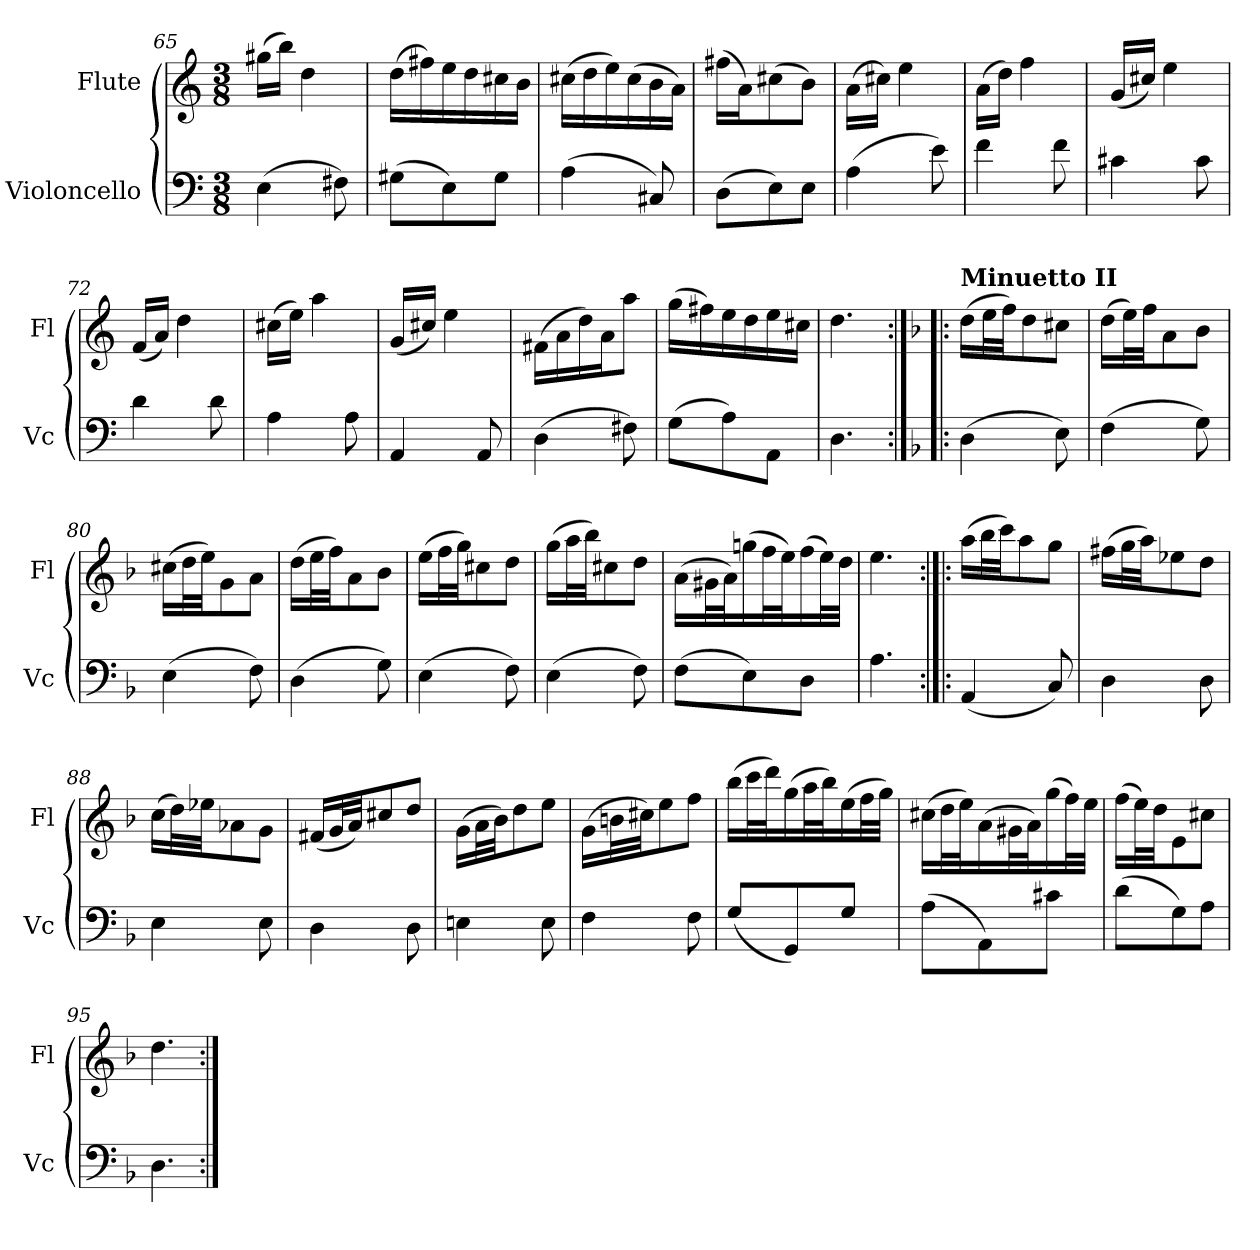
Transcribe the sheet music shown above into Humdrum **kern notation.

**kern	**kern
*part2	*part1
*staff2	*staff1
*I"Violoncello	*I"Flute
*I'Vc	*I'Fl
*clefF4	*clefG2
*k[]	*k[]
*M3/8	*M3/8
=65	=65
(>4E\	(>16gg#X\LL
.	16bb\JJ)
.	4dd\
8F#X\)	.
=66	=66
(>8G#X\L	(>16dd\LL
.	16ff#X\)
8E\)	16ee\
.	16dd\
8G#\J	16cc#X\
.	16b\JJ
!!LO:LB:g=z
=67	=67
(>4A\	(>16cc#X\LL
.	16dd\
.	16ee\)
.	(>16cc#\
8C#X/)	16b\
.	16a\JJ)
=68	=68
(>8D\L	(>16ff#X\LL
.	16a\J)
8E\)	(>8cc#X\
8E\J	8b\J)
=69	=69
(>4A\	(>16a\LL
.	16cc#X\JJ)
.	4ee\
8e\)	.
=70	=70
4f\	(>16a\LL
.	16dd\JJ)
.	4ff\
8f\	.
=71	=71
4c#X\	(<16g/LL
.	16cc#X/JJ)
.	4ee\
8c#\	.
=72	=72
4d\	(<16f/LL
.	16a/JJ)
.	4dd\
8d\	.
=73	=73
4A\	(>16cc#X\LL
.	16ee\JJ)
.	4aa\
8A\	.
=74	=74
4AA/	(<16g/LL
.	16cc#X/JJ)
.	4ee\
8AA/	.
=75	=75
(>4D\	(>16f#X\LL
.	16a\
.	16dd\)
.	16a\J
8F#X\)	8aa\J
!!LO:LB:g=z
=76	=76
(>8G\L	(>16gg\LL
.	16ff#X\)
8A\)	16ee\
.	16dd\
8AA\J	16ee\
.	16cc#X\JJ
=77	=77
4.D\	4.dd\
=78:|!|:	=78:|!|:
*k[b-]	*k[b-]
!	!LO:TX:a:B:t=Minuetto II
(>4D\	(>16dd\LL
.	32ee\L
.	32ff\JJ)
.	8dd\
8E\)	8cc#X\J
=79	=79
(>4F\	(>16dd\LL
.	32ee\L)
.	32ff\JJ
.	8a\
8G\)	8b-\J
=80	=80
(>4E\	(>16cc#X\LL
.	32dd\L
.	32ee\JJ)
.	8g\
8F\)	8a\J
=81	=81
(>4D\	(>16dd\LL
.	32ee\L
.	32ff\JJ)
.	8a\
8G\)	8b-\J
=82	=82
(>4E\	(>16ee\LL
.	32ff\L
.	32gg\JJ)
.	8cc#X\
8F\)	8dd\J
=83	=83
(>4E\	(>16gg\LL
.	32aa\L
.	32bb-\JJ)
.	8cc#X\
8F\)	8dd\J
!!LO:LB:g=z
=84	=84
(>8F\L	(>16a\LL
.	32g#X\L
.	32a\J)
8E\)	(>16ggn\
.	32ff\L
.	32ee\J)
8D\J	(>16ff\
.	32ee\L)
.	32dd\JJJ
=85	=85
4.A\	4.ee\
=86:|!|:	=86:|!|:
(<4AA/	(>16aa\LL
.	32bb-\L
.	32ccc\JJ)
.	8aa\
8C/)	8gg\J
=87	=87
4D\	(>16ff#X\LL
.	32gg\L
.	32aa\JJ)
.	8ee-X\
8D\	8dd\J
=88	=88
4E\	(>16cc\LL
.	32dd\L)
.	32ee-X\JJ
.	8a-X\
8E\	8g\J
=89	=89
4D\	(<16f#X/LL
.	32g/L
.	32a/JJ)
.	8cc#X/
8D\	8dd/J
=90	=90
4En\	(>16g\LL
.	32a\L
.	32b-\JJ)
.	8dd\
8E\	8ee\J
!!LO:PB:g=z
=91	=91
4F\	(>16g\LL
.	32bn\L
.	32cc#X\JJ)
.	8ee\
8F\	8ff\J
=92	=92
(<8G/L	(>16bb-\LL
.	32ccc\L
.	32ddd\J)
8GG/)	(>16gg\
.	32aa\L
.	32bb-\J)
8G/J	(>16ee\
.	32ff\L
.	32gg\JJJ)
=93	=93
(>8A\L	(>16cc#X\LL
.	32dd\L
.	32ee\J)
8AA\)	(>16a\
.	32g#X\L
.	32a\J)
8c#X\J	(>16gg\
.	32ff\L)
.	32ee\JJJ
=94	=94
(>8d\L	(>16ff\LL
.	32ee\L)
.	32dd\JJ
8G\)	8e\
8A\J	8cc#X\J
=95	=95
4.D\	4.dd\
=:|!	=:|!
*-	*-
